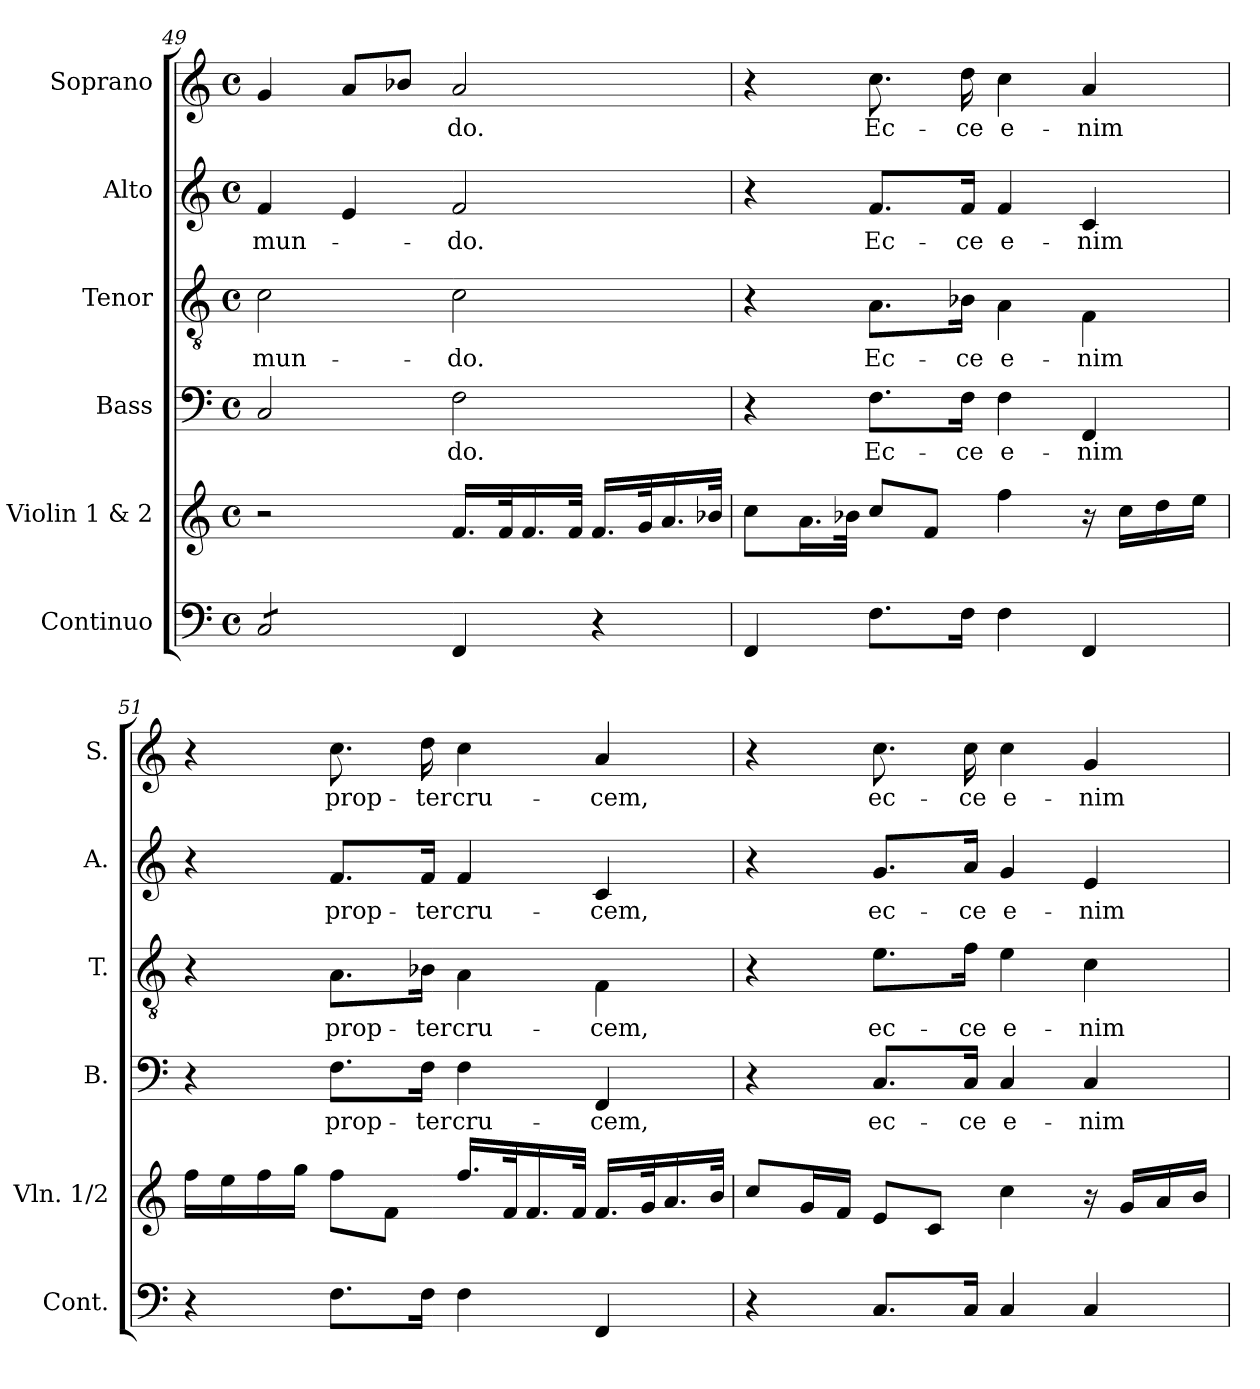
**kern	**kern	**kern	**text	**kern	**text	**kern	**text	**kern	**text
*part6	*part5	*part4	*part4	*part3	*part3	*part2	*part2	*part1	*part1
*staff6	*staff5	*staff4	*staff4	*staff3	*staff3	*staff2	*staff2	*staff1	*staff1
*I"Continuo	*I"Violin 1 & 2	*I"Bass	*	*I"Tenor	*	*I"Alto	*	*I"Soprano	*
*I'Cont.	*I'Vln. 1/2	*I'B.	*	*I'T.	*	*I'A.	*	*I'S.	*
*clefF4	*clefG2	*clefF4	*	*clefGv2	*	*clefG2	*	*clefG2	*
*	*	*	*	*ITrd7c12	*	*	*	*	*
*k[]	*k[]	*k[]	*	*k[]	*	*k[]	*	*k[]	*
*C:	*C:	*C:	*	*C:	*	*C:	*	*C:	*
*M4/4	*M4/4	*M4/4	*	*M4/4	*	*M4/4	*	*M4/4	*
*met(c)	*met(c)	*met(c)	*	*met(c)	*	*met(c)	*	*met(c)	*
=49	=49	=49	=49	=49	=49	=49	=49	=49	=49
!	!	!	!	!	!LO:LY:b:color=#000000	!	!	!	!
!	!	!	!	!	!	!	!LO:LY:b:color=#000000	!	!
*tremolo	*	*	*	*	*	*	*	*	*
8Ci/L	2r	2Ci/	.	2Ci\	mun-	4fi/	mun-	4gi/	.
8Ci/	.	.	.	.	.	.	.	.	.
8Ci/	.	.	.	.	.	4ei/	.	8ai/L	.
8Ci/J	.	.	.	.	.	.	.	8b-Xi/J	.
*Xtremolo	*	*	*	*	*	*	*	*	*
!	!	!	!LO:LY:b:color=#000000	!	!	!	!	!	!
!	!	!	!	!	!LO:LY:b:color=#000000	!	!	!	!
!	!	!	!	!	!	!	!LO:LY:b:color=#000000	!	!
!	!	!	!	!	!	!	!	!	!LO:LY:b:color=#000000
4FFi/	16.fi/LL	2Fi\	-do.	2Ci\	-do.	2fi/	-do.	2ai/	-do.
.	32fi/k	.	.	.	.	.	.	.	.
.	16.fi/	.	.	.	.	.	.	.	.
.	32fi/JJk	.	.	.	.	.	.	.	.
4r	16.fi/LL	.	.	.	.	.	.	.	.
.	32gi/k	.	.	.	.	.	.	.	.
.	16.ai/	.	.	.	.	.	.	.	.
.	32b-i/JJk	.	.	.	.	.	.	.	.
=50	=50	=50	=50	=50	=50	=50	=50	=50	=50
4FFi/	8cci\L	4r	.	4r	.	4r	.	4r	.
.	16.ai\L	.	.	.	.	.	.	.	.
.	32b-i\JJk	.	.	.	.	.	.	.	.
!	!	!	!LO:LY:b:color=#000000	!	!	!	!	!	!
!	!	!	!	!	!LO:LY:b:color=#000000	!	!	!	!
!	!	!	!	!	!	!	!LO:LY:b:color=#000000	!	!
!	!	!	!	!	!	!	!	!	!LO:LY:b:color=#000000
8.Fi\L	8cci/L	8.Fi\L	Ec-	8.AAi\L	Ec-	8.fi/L	Ec-	8.cci\	Ec-
.	8fi/J	.	.	.	.	.	.	.	.
!	!	!	!LO:LY:b:color=#000000	!	!	!	!	!	!
!	!	!	!	!	!LO:LY:b:color=#000000	!	!	!	!
!	!	!	!	!	!	!	!LO:LY:b:color=#000000	!	!
!	!	!	!	!	!	!	!	!	!LO:LY:b:color=#000000
16Fi\Jk	.	16Fi\Jk	-ce	16BB-Xi\Jk	-ce	16fi/Jk	-ce	16ddi\	-ce
!	!	!	!LO:LY:b:color=#000000	!	!	!	!	!	!
!	!	!	!	!	!LO:LY:b:color=#000000	!	!	!	!
!	!	!	!	!	!	!	!LO:LY:b:color=#000000	!	!
!	!	!	!	!	!	!	!	!	!LO:LY:b:color=#000000
4Fi\	4ffi\	4Fi\	e-	4AAi\	e-	4fi/	e-	4cci\	e-
!	!	!	!LO:LY:b:color=#000000	!	!	!	!	!	!
!	!	!	!	!	!LO:LY:b:color=#000000	!	!	!	!
!	!	!	!	!	!	!	!LO:LY:b:color=#000000	!	!
!	!	!	!	!	!	!	!	!	!LO:LY:b:color=#000000
4FFi/	16r	4FFi/	-nim	4FFi\	-nim	4ci/	-nim	4ai/	-nim
.	16cci\LL	.	.	.	.	.	.	.	.
.	16ddi\	.	.	.	.	.	.	.	.
.	16eei\JJ	.	.	.	.	.	.	.	.
=51	=51	=51	=51	=51	=51	=51	=51	=51	=51
4r	16ffi\LL	4r	.	4r	.	4r	.	4r	.
.	16eei\	.	.	.	.	.	.	.	.
.	16ffi\	.	.	.	.	.	.	.	.
.	16ggi\JJ	.	.	.	.	.	.	.	.
!	!	!	!LO:LY:b:color=#000000	!	!	!	!	!	!
!	!	!	!	!	!LO:LY:b:color=#000000	!	!	!	!
!	!	!	!	!	!	!	!LO:LY:b:color=#000000	!	!
!	!	!	!	!	!	!	!	!	!LO:LY:b:color=#000000
8.Fi\L	8ffi\L	8.Fi\L	prop-	8.AAi\L	prop-	8.fi/L	prop-	8.cci\	prop-
.	8fi\J	.	.	.	.	.	.	.	.
!	!	!	!LO:LY:b:color=#000000	!	!	!	!	!	!
!	!	!	!	!	!LO:LY:b:color=#000000	!	!	!	!
!	!	!	!	!	!	!	!LO:LY:b:color=#000000	!	!
!	!	!	!	!	!	!	!	!	!LO:LY:b:color=#000000
16Fi\Jk	.	16Fi\Jk	-ter	16BB-Xi\Jk	-ter	16fi/Jk	-ter	16ddi\	-ter
!	!	!	!LO:LY:b:color=#000000	!	!	!	!	!	!
!	!	!	!	!	!LO:LY:b:color=#000000	!	!	!	!
!	!	!	!	!	!	!	!LO:LY:b:color=#000000	!	!
!	!	!	!	!	!	!	!	!	!LO:LY:b:color=#000000
4Fi\	16.ffi/LL	4Fi\	cru-	4AAi\	cru-	4fi/	cru-	4cci\	cru-
.	32fi/k	.	.	.	.	.	.	.	.
.	16.fi/	.	.	.	.	.	.	.	.
.	32fi/JJk	.	.	.	.	.	.	.	.
!	!	!	!LO:LY:b:color=#000000	!	!	!	!	!	!
!	!	!	!	!	!LO:LY:b:color=#000000	!	!	!	!
!	!	!	!	!	!	!	!LO:LY:b:color=#000000	!	!
!	!	!	!	!	!	!	!	!	!LO:LY:b:color=#000000
4FFi/	16.fi/LL	4FFi/	-cem,	4FFi\	-cem,	4ci/	-cem,	4ai/	-cem,
.	32gi/k	.	.	.	.	.	.	.	.
.	16.ai/	.	.	.	.	.	.	.	.
.	32bi/JJk	.	.	.	.	.	.	.	.
!!LO:PB:g=z
=52	=52	=52	=52	=52	=52	=52	=52	=52	=52
4r	8cci/L	4r	.	4r	.	4r	.	4r	.
.	16gi/L	.	.	.	.	.	.	.	.
.	16fi/JJ	.	.	.	.	.	.	.	.
!	!	!	!LO:LY:b:color=#000000	!	!	!	!	!	!
!	!	!	!	!	!LO:LY:b:color=#000000	!	!	!	!
!	!	!	!	!	!	!	!LO:LY:b:color=#000000	!	!
!	!	!	!	!	!	!	!	!	!LO:LY:b:color=#000000
8.Ci/L	8ei/L	8.Ci/L	ec-	8.Ei\L	ec-	8.gi/L	ec-	8.cci\	ec-
.	8ci/J	.	.	.	.	.	.	.	.
!	!	!	!LO:LY:b:color=#000000	!	!	!	!	!	!
!	!	!	!	!	!LO:LY:b:color=#000000	!	!	!	!
!	!	!	!	!	!	!	!LO:LY:b:color=#000000	!	!
!	!	!	!	!	!	!	!	!	!LO:LY:b:color=#000000
16Ci/Jk	.	16Ci/Jk	-ce	16Fi\Jk	-ce	16ai/Jk	-ce	16cci\	-ce
!	!	!	!LO:LY:b:color=#000000	!	!	!	!	!	!
!	!	!	!	!	!LO:LY:b:color=#000000	!	!	!	!
!	!	!	!	!	!	!	!LO:LY:b:color=#000000	!	!
!	!	!	!	!	!	!	!	!	!LO:LY:b:color=#000000
4Ci/	4cci\	4Ci/	e-	4Ei\	e-	4gi/	e-	4cci\	e-
!	!	!	!LO:LY:b:color=#000000	!	!	!	!	!	!
!	!	!	!	!	!LO:LY:b:color=#000000	!	!	!	!
!	!	!	!	!	!	!	!LO:LY:b:color=#000000	!	!
!	!	!	!	!	!	!	!	!	!LO:LY:b:color=#000000
4Ci/	16r	4Ci/	-nim	4Ci\	-nim	4ei/	-nim	4gi/	-nim
.	16gi/LL	.	.	.	.	.	.	.	.
.	16ai/	.	.	.	.	.	.	.	.
.	16bi/JJ	.	.	.	.	.	.	.	.
=	=	=	=	=	=	=	=	=	=
*-	*-	*-	*-	*-	*-	*-	*-	*-	*-
